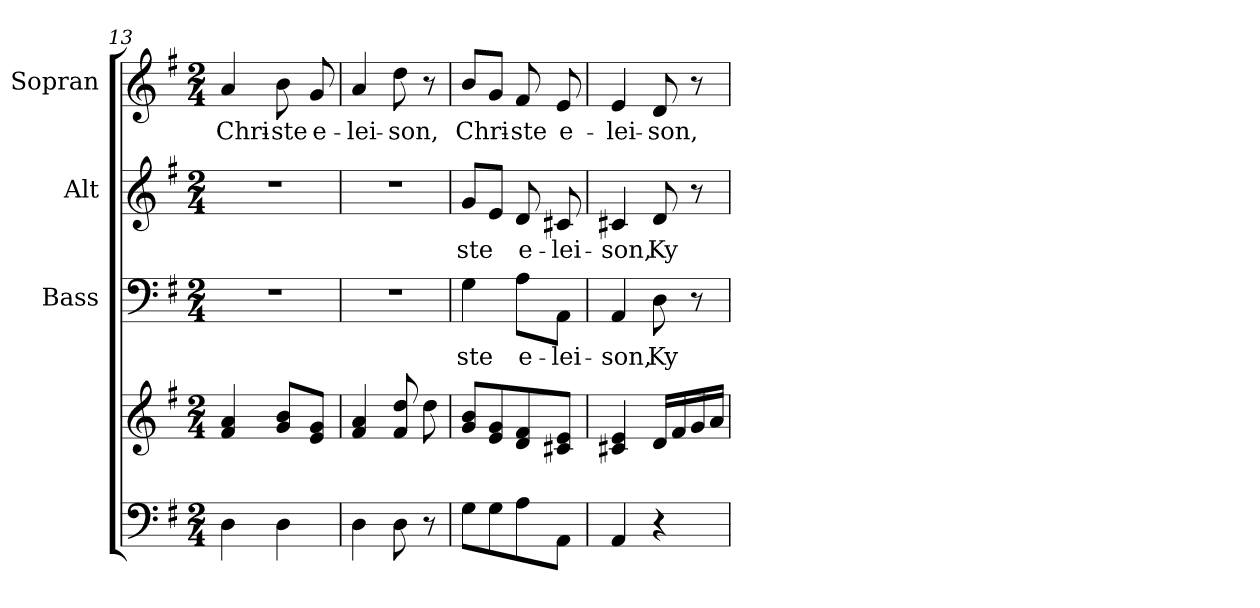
**kern	**kern	**kern	**text	**kern	**text	**kern	**text
*part4	*part4	*part3	*part3	*part2	*part2	*part1	*part1
*staff5	*staff4	*staff3	*staff3	*staff2	*staff2	*staff1	*staff1
*	*	*I"Bass	*	*I"Alt	*	*I"Sopran	*
*	*	*I'B.	*	*I'A.	*	*I'S.	*
!!LO:PB:g=z
*clefF4	*clefG2	*clefF4	*	*clefG2	*	*clefG2	*
*k[f#]	*k[f#]	*k[f#]	*	*k[f#]	*	*k[f#]	*
*G:	*G:	*G:	*	*G:	*	*G:	*
*M2/4	*M2/4	*M2/4	*	*M2/4	*	*M2/4	*
=13	=13	=13	=13	=13	=13	=13	=13
!	!	!	!	!	!	!	!LO:LY:b
4D\	4f#/ 4a/	2r	.	2r	.	4a/	Chri-
!	!	!	!	!	!	!	!LO:LY:b
4D\	8g/ 8b/L	.	.	.	.	8b\	-ste
!	!	!	!	!	!	!	!LO:LY:b
.	8e/ 8g/J	.	.	.	.	8g/	e-
=14	=14	=14	=14	=14	=14	=14	=14
!	!	!	!	!	!	!	!LO:LY:b
4D\	4f#/ 4a/	2r	.	2r	.	4a/	-lei-
!	!	!	!	!	!	!	!LO:LY:b
8D\	8f#/ 8dd/	.	.	.	.	8dd\	-son,
8r	8dd\	.	.	.	.	8r	.
=15	=15	=15	=15	=15	=15	=15	=15
!	!	!	!LO:LY:b	!	!LO:LY:b	!	!LO:LY:b
8G\L	8g/ 8b/L	4G\	-ste	8g/L	-ste	8b/L	Chri-
8G\	8e/ 8g/	.	.	8e/J	.	8g/J	.
!	!	!	!LO:LY:b	!	!LO:LY:b	!	!LO:LY:b
8A\	8d/ 8f#/	8A\L	e-	8d/	e-	8f#/	-ste
!	!	!	!LO:LY:b	!	!LO:LY:b	!	!LO:LY:b
8AA\J	8c#X/ 8e/J	8AA\J	-lei-	8c#X/	-lei-	8e/	e-
=16	=16	=16	=16	=16	=16	=16	=16
!	!	!	!LO:LY:b	!	!LO:LY:b	!	!LO:LY:b
4AA/	4c#X/ 4e/	4AA/	-son,	4c#X/	-son,	4e/	-lei-
!	!	!	!LO:LY:b	!	!LO:LY:b	!	!LO:LY:b
4r	16d/LL	8D\	Ky-	8d/	Ky-	8d/	-son,
.	16f#/	.	.	.	.	.	.
.	16g/	8r	.	8r	.	8r	.
.	16a/JJ	.	.	.	.	.	.
=	=	=	=	=	=	=	=
*-	*-	*-	*-	*-	*-	*-	*-
